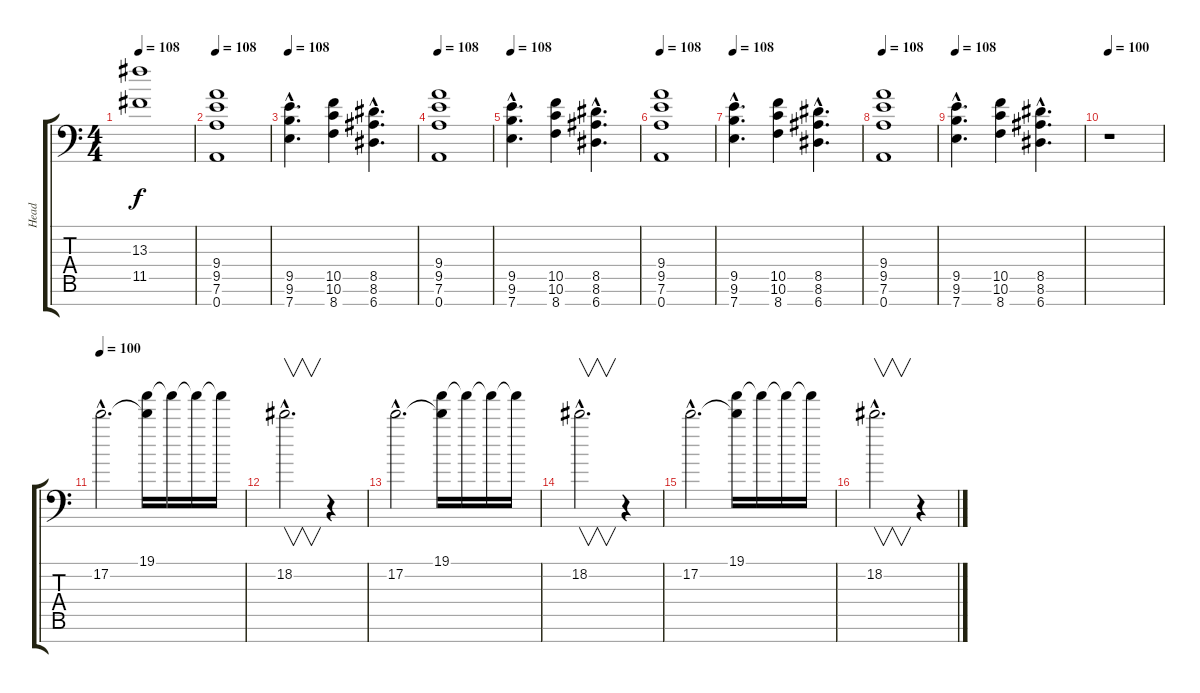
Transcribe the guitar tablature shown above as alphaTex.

\track ("Head" "Head") {instrument distortionguitar}
\staff {score tabs}
\tuning (D4 A3 F3 C3 G2 D2 A1) {hide}
\ts (4 4)
\tempo 108
\clef f4
\ks c
(13.3{t} 11.5{t}).1{dy f} |
\tempo 108
(9.4 9.5 7.6 0.7).1{balance 1} |
\tempo 108
(9.5{hac} 9.6{hac} 7.7{hac}).4{d} (10.5 10.6 8.7).4 (8.5{hac} 8.6{hac} 6.7{hac}).4{d} |
\tempo 108
(9.4 9.5 7.6 0.7).1{balance 1} |
\tempo 108
(9.5{hac} 9.6{hac} 7.7{hac}).4{d} (10.5 10.6 8.7).4 (8.5{hac} 8.6{hac} 6.7{hac}).4{d} |
\tempo 108
(9.4 9.5 7.6 0.7).1{balance 1} |
\tempo 108
(9.5{hac} 9.6{hac} 7.7{hac}).4{d} (10.5 10.6 8.7).4 (8.5{hac} 8.6{hac} 6.7{hac}).4{d} |
\tempo 108
(9.4 9.5 7.6 0.7).1{balance 1} |
\tempo 108
(9.5{hac} 9.6{hac} 7.7{hac}).4{d} (10.5 10.6 8.7).4 (8.5{hac} 8.6{hac} 6.7{hac}).4{d} |
\tempo 100
r.1 |
\tempo 100
17.2{hac}.2{d volume 10} (19.1 17.2{t}).16 19.1{t}.16 19.1{t}.16 19.1{t}.16 |
18.2{hac}.2{v d} r.4 |
17.2{hac}.2{d} (19.1 17.2{t}).16 19.1{t}.16 19.1{t}.16 19.1{t}.16 |
18.2{hac}.2{v d} r.4 |
17.2{hac}.2{d} (19.1 17.2{t}).16 19.1{t}.16 19.1{t}.16 19.1{t}.16 |
18.2{hac}.2{v d} r.4
